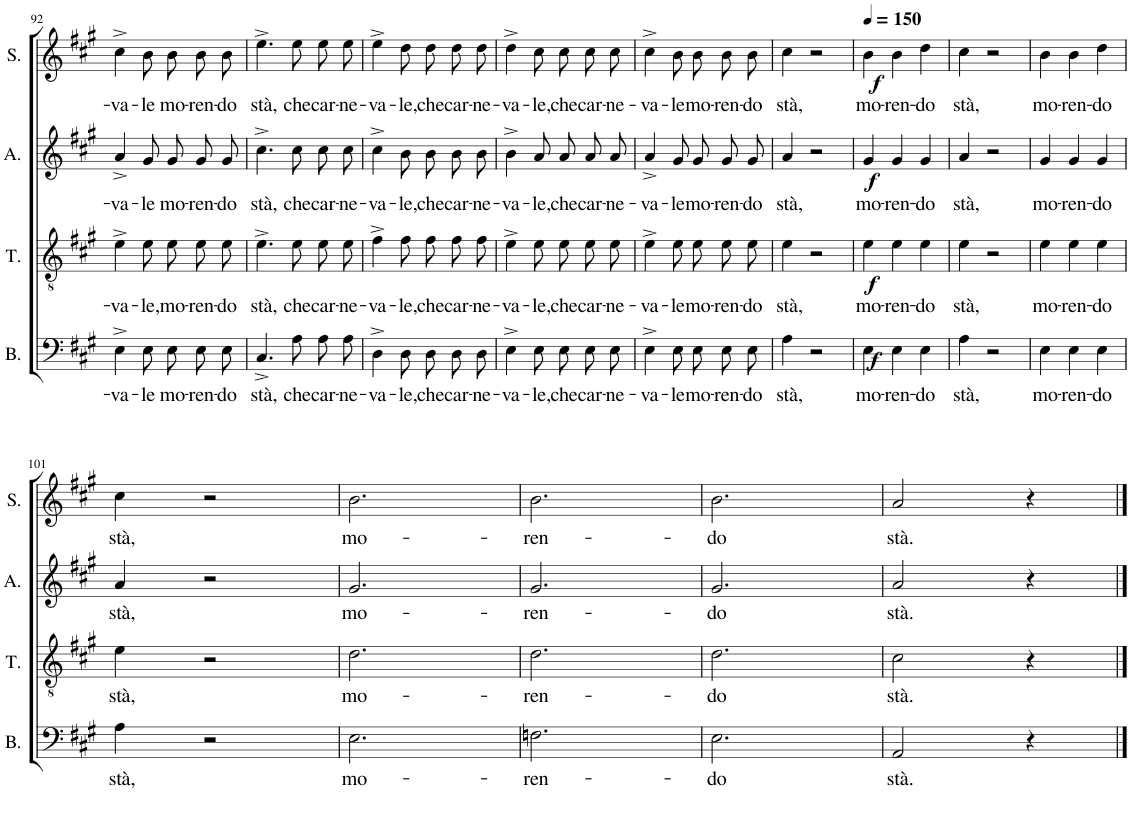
**kern	**text	**dynam	**kern	**text	**dynam	**kern	**text	**dynam	**kern	**text	**dynam
*part4	*part4	*part4	*part3	*part3	*part3	*part2	*part2	*part2	*part1	*part1	*part1
*staff4	*staff4	*staff4	*staff3	*staff3	*staff3	*staff2	*staff2	*staff2	*staff1	*staff1	*staff1
*I"Bass	*	*	*I"Tenor	*	*	*I"Alto	*	*	*I"Soprano	*	*
*I'B.	*	*	*I'T.	*	*	*I'A.	*	*	*I'S.	*	*
!!LO:PB:g=z
*clefF4	*	*	*clefGv2	*	*	*clefG2	*	*	*clefG2	*	*
*k[f#c#g#]	*	*	*k[f#c#g#]	*	*	*k[f#c#g#]	*	*	*k[f#c#g#]	*	*
*M3/4	*	*	*M3/4	*	*	*M3/4	*	*	*M3/4	*	*
=92	=92	=92	=92	=92	=92	=92	=92	=92	=92	=92	=92
!	!LO:LY:b	!	!	!LO:LY:b	!	!	!LO:LY:b	!	!	!LO:LY:b	!
4E^\	-va-	.	4e^\	-va-	.	4a^/	-va-	.	4cc#^\	-va-	.
!	!LO:LY:b	!	!	!LO:LY:b	!	!	!LO:LY:b	!	!	!LO:LY:b	!
8E\L	-le	.	8e\L	-le,	.	8g#/L	-le	.	8b\L	-le	.
!	!LO:LY:b	!	!	!LO:LY:b	!	!	!LO:LY:b	!	!	!LO:LY:b	!
8E\J	mo-	.	8e\J	mo-	.	8g#/J	mo-	.	8b\J	mo-	.
!	!LO:LY:b	!	!	!LO:LY:b	!	!	!LO:LY:b	!	!	!LO:LY:b	!
8E\L	-ren-	.	8e\L	-ren-	.	8g#/L	-ren-	.	8b\L	-ren-	.
!	!LO:LY:b	!	!	!LO:LY:b	!	!	!LO:LY:b	!	!	!LO:LY:b	!
8E\J	-do	.	8e\J	-do	.	8g#/J	-do	.	8b\J	-do	.
=93	=93	=93	=93	=93	=93	=93	=93	=93	=93	=93	=93
!	!LO:LY:b	!	!	!LO:LY:b	!	!	!LO:LY:b	!	!	!LO:LY:b	!
4.C#^/	stà,	.	4.e^\	stà,	.	4.cc#^\	stà,	.	4.ee^\	stà,	.
!	!LO:LY:b	!	!	!LO:LY:b	!	!	!LO:LY:b	!	!	!LO:LY:b	!
8A\	che	.	8e\	che	.	8cc#\	che	.	8ee\	che	.
!	!LO:LY:b	!	!	!LO:LY:b	!	!	!LO:LY:b	!	!	!LO:LY:b	!
8A\L	car-	.	8e\L	car-	.	8cc#\L	car-	.	8ee\L	car-	.
!	!LO:LY:b	!	!	!LO:LY:b	!	!	!LO:LY:b	!	!	!LO:LY:b	!
8A\J	-ne-	.	8e\J	-ne-	.	8cc#\J	-ne-	.	8ee\J	-ne-	.
=94	=94	=94	=94	=94	=94	=94	=94	=94	=94	=94	=94
!	!LO:LY:b	!	!	!LO:LY:b	!	!	!LO:LY:b	!	!	!LO:LY:b	!
4D^\	-va-	.	4f#^\	-va-	.	4cc#^\	-va-	.	4ee^\	-va-	.
!	!LO:LY:b	!	!	!LO:LY:b	!	!	!LO:LY:b	!	!	!LO:LY:b	!
8D\L	-le,	.	8f#\L	-le,	.	8b\L	-le,	.	8dd\L	-le,	.
!	!LO:LY:b	!	!	!LO:LY:b	!	!	!LO:LY:b	!	!	!LO:LY:b	!
8D\J	che	.	8f#\J	che	.	8b\J	che	.	8dd\J	che	.
!	!LO:LY:b	!	!	!LO:LY:b	!	!	!LO:LY:b	!	!	!LO:LY:b	!
8D\L	car-	.	8f#\L	car-	.	8b\L	car-	.	8dd\L	car-	.
!	!LO:LY:b	!	!	!LO:LY:b	!	!	!LO:LY:b	!	!	!LO:LY:b	!
8D\J	-ne-	.	8f#\J	-ne-	.	8b\J	-ne-	.	8dd\J	-ne-	.
=95	=95	=95	=95	=95	=95	=95	=95	=95	=95	=95	=95
!	!LO:LY:b	!	!	!LO:LY:b	!	!	!LO:LY:b	!	!	!LO:LY:b	!
4E^\	-va-	.	4e^\	-va-	.	4b^\	-va-	.	4dd^\	-va-	.
!	!LO:LY:b	!	!	!LO:LY:b	!	!	!LO:LY:b	!	!	!LO:LY:b	!
8E\L	-le,	.	8e\L	-le,	.	8a/L	-le,	.	8cc#\L	-le,	.
!	!LO:LY:b	!	!	!LO:LY:b	!	!	!LO:LY:b	!	!	!LO:LY:b	!
8E\J	che	.	8e\J	che	.	8a/J	che	.	8cc#\J	che	.
!	!LO:LY:b	!	!	!LO:LY:b	!	!	!LO:LY:b	!	!	!LO:LY:b	!
8E\L	car-	.	8e\L	car-	.	8a/L	car-	.	8cc#\L	car-	.
!	!LO:LY:b	!	!	!LO:LY:b	!	!	!LO:LY:b	!	!	!LO:LY:b	!
8E\J	-ne-	.	8e\J	-ne-	.	8a/J	-ne-	.	8cc#\J	-ne-	.
=96	=96	=96	=96	=96	=96	=96	=96	=96	=96	=96	=96
!	!LO:LY:b	!	!	!LO:LY:b	!	!	!LO:LY:b	!	!	!LO:LY:b	!
4E^\	-va-	.	4e^\	-va-	.	4a^/	-va-	.	4cc#^\	-va-	.
!	!LO:LY:b	!	!	!LO:LY:b	!	!	!LO:LY:b	!	!	!LO:LY:b	!
8E\L	-le	.	8e\L	-le	.	8g#/L	-le	.	8b\L	-le	.
!	!LO:LY:b	!	!	!LO:LY:b	!	!	!LO:LY:b	!	!	!LO:LY:b	!
8E\J	mo-	.	8e\J	mo-	.	8g#/J	mo-	.	8b\J	mo-	.
!	!LO:LY:b	!	!	!LO:LY:b	!	!	!LO:LY:b	!	!	!LO:LY:b	!
8E\L	-ren-	.	8e\L	-ren-	.	8g#/L	-ren-	.	8b\L	-ren-	.
!	!LO:LY:b	!	!	!LO:LY:b	!	!	!LO:LY:b	!	!	!LO:LY:b	!
8E\J	-do	.	8e\J	-do	.	8g#/J	-do	.	8b\J	-do	.
=97	=97	=97	=97	=97	=97	=97	=97	=97	=97	=97	=97
!	!LO:LY:b	!	!	!LO:LY:b	!	!	!LO:LY:b	!	!	!LO:LY:b	!
4A\	-stà,	.	4e\	-stà,	.	4a/	-stà,	.	4cc#\	-stà,	.
2r	.	.	2r	.	.	2r	.	.	2r	.	.
=98	=98	=98	=98	=98	=98	=98	=98	=98	=98	=98	=98
*	*	*	*	*	*	*	*	*	*MM150	*	*
!	!LO:LY:b	!LO:DY:b	!	!LO:LY:b	!LO:DY:b	!	!LO:LY:b	!LO:DY:b	!	!LO:LY:b	!LO:DY:b
4E\	mo-	f	4e\	mo-	f	4g#/	mo-	f	4b\	mo-	f
!	!LO:LY:b	!	!	!LO:LY:b	!	!	!LO:LY:b	!	!	!LO:LY:b	!
4E\	-ren-	.	4e\	-ren-	.	4g#/	-ren-	.	4b\	-ren-	.
!	!LO:LY:b	!	!	!LO:LY:b	!	!	!LO:LY:b	!	!	!LO:LY:b	!
4E\	-do	.	4e\	-do	.	4g#/	-do	.	4dd\	-do	.
=99	=99	=99	=99	=99	=99	=99	=99	=99	=99	=99	=99
!	!LO:LY:b	!	!	!LO:LY:b	!	!	!LO:LY:b	!	!	!LO:LY:b	!
4A\	stà,	.	4e\	stà,	.	4a/	stà,	.	4cc#\	stà,	.
2r	.	.	2r	.	.	2r	.	.	2r	.	.
=100	=100	=100	=100	=100	=100	=100	=100	=100	=100	=100	=100
!	!LO:LY:b	!	!	!LO:LY:b	!	!	!LO:LY:b	!	!	!LO:LY:b	!
4E\	mo-	.	4e\	mo-	.	4g#/	mo-	.	4b\	mo-	.
!	!LO:LY:b	!	!	!LO:LY:b	!	!	!LO:LY:b	!	!	!LO:LY:b	!
4E\	-ren-	.	4e\	-ren-	.	4g#/	-ren-	.	4b\	-ren-	.
!	!LO:LY:b	!	!	!LO:LY:b	!	!	!LO:LY:b	!	!	!LO:LY:b	!
4E\	-do	.	4e\	-do	.	4g#/	-do	.	4dd\	-do	.
!!LO:LB:g=z
=101	=101	=101	=101	=101	=101	=101	=101	=101	=101	=101	=101
!	!LO:LY:b	!	!	!LO:LY:b	!	!	!LO:LY:b	!	!	!LO:LY:b	!
4A\	stà,	.	4e\	stà,	.	4a/	stà,	.	4cc#\	stà,	.
2r	.	.	2r	.	.	2r	.	.	2r	.	.
=102	=102	=102	=102	=102	=102	=102	=102	=102	=102	=102	=102
!	!LO:LY:b	!	!	!LO:LY:b	!	!	!LO:LY:b	!	!	!LO:LY:b	!
2.E\	mo-	.	2.d\	mo-	.	2.g#/	mo-	.	2.b\	mo-	.
=103	=103	=103	=103	=103	=103	=103	=103	=103	=103	=103	=103
!	!LO:LY:b	!	!	!LO:LY:b	!	!	!LO:LY:b	!	!	!LO:LY:b	!
2.Fn\	-ren-	.	2.d\	-ren-	.	2.g#/	-ren-	.	2.b\	-ren-	.
=104	=104	=104	=104	=104	=104	=104	=104	=104	=104	=104	=104
!	!LO:LY:b	!	!	!LO:LY:b	!	!	!LO:LY:b	!	!	!LO:LY:b	!
2.E\	-do	.	2.d\	-do	.	2.g#/	-do	.	2.b\	-do	.
=105	=105	=105	=105	=105	=105	=105	=105	=105	=105	=105	=105
!	!LO:LY:b	!	!	!LO:LY:b	!	!	!LO:LY:b	!	!	!LO:LY:b	!
2AA/	stà.	.	2c#\	stà.	.	2a/	stà.	.	2a/	stà.	.
4r	.	.	4r	.	.	4r	.	.	4r	.	.
==	==	==	==	==	==	==	==	==	==	==	==
*-	*-	*-	*-	*-	*-	*-	*-	*-	*-	*-	*-
